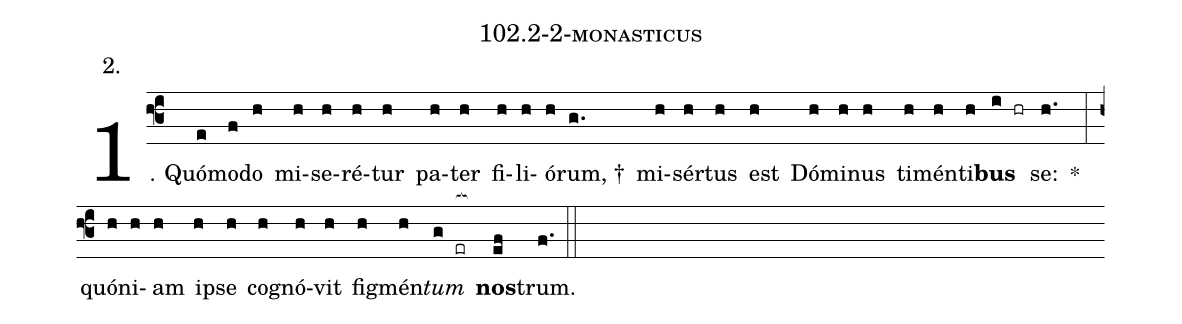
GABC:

name: 102.2-2-monasticus;
annotation: 2.;
%%
(f3)1. Quó(e)mo(f)do(h) mi(h)se(h)ré(h)tur(h) pa(h)ter(h) fi(h)li(h)ó(h)rum, †(g.) mi(h)sér(h)tus(h) est(h) Dó(h)mi(h)nus(h) ti(h)mén(h)ti(h)<b>bus</b>(i hr) se:(h.) *(:) quón(h)i(h)am(h) ip(h)se(h) co(h)gnó(h)vit(h) fig(h)mén(h)<i>tum</i>(g er[ocb:1{]) <b>nos</b>(ef[ocb:0}])trum.(f.) (::)
